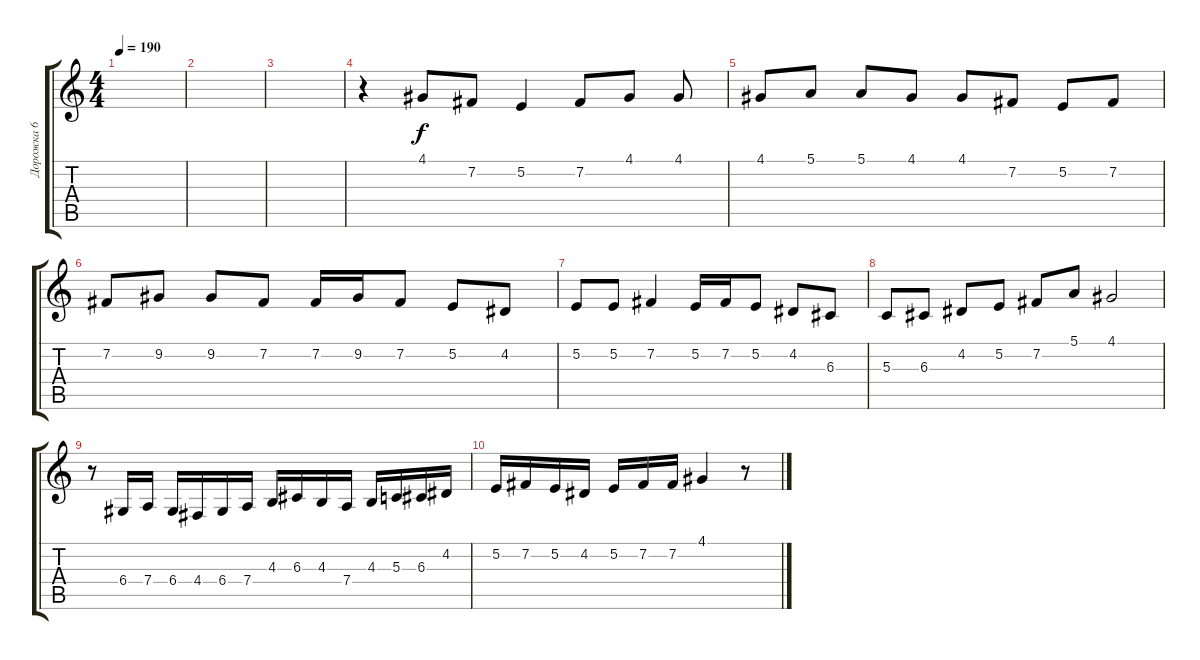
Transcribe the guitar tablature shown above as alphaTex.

\track ("Дорожка 6" "Дорожка 6") {instrument pad6metallic}
\staff {score tabs}
\tuning (E4 B3 G3 D3 A2 E2) {hide}
\ts (4 4)
\tempo 190
\clef g2
\ks c
|
|
|
r.4 4.1.8 7.2.8 5.2.4 7.2.8 4.1.8 4.1.8 |
4.1.8 5.1.8 5.1.8 4.1.8 4.1.8 7.2.8 5.2.8 7.2.8 |
7.2.8 9.2.8 9.2.8 7.2.8 7.2.16 9.2.16 7.2.8 5.2.8 4.2.8 |
5.2.8 5.2.8 7.2.4 5.2.16 7.2.16 5.2.8 4.2.8 6.3.8 |
5.3.8 6.3.8 4.2.8 5.2.8 7.2.8 5.1.8 4.1.2 |
r.8 6.4.16 7.4.16 6.4.16 4.4.16 6.4.16 7.4.16 4.3.16 6.3.16 4.3.16 7.4.16 4.3.16 5.3.16 6.3.16 4.2.16 |
5.2.16 7.2.16 5.2.16 4.2.16 5.2.16 7.2.16 7.2.16 4.1.4 r.8
